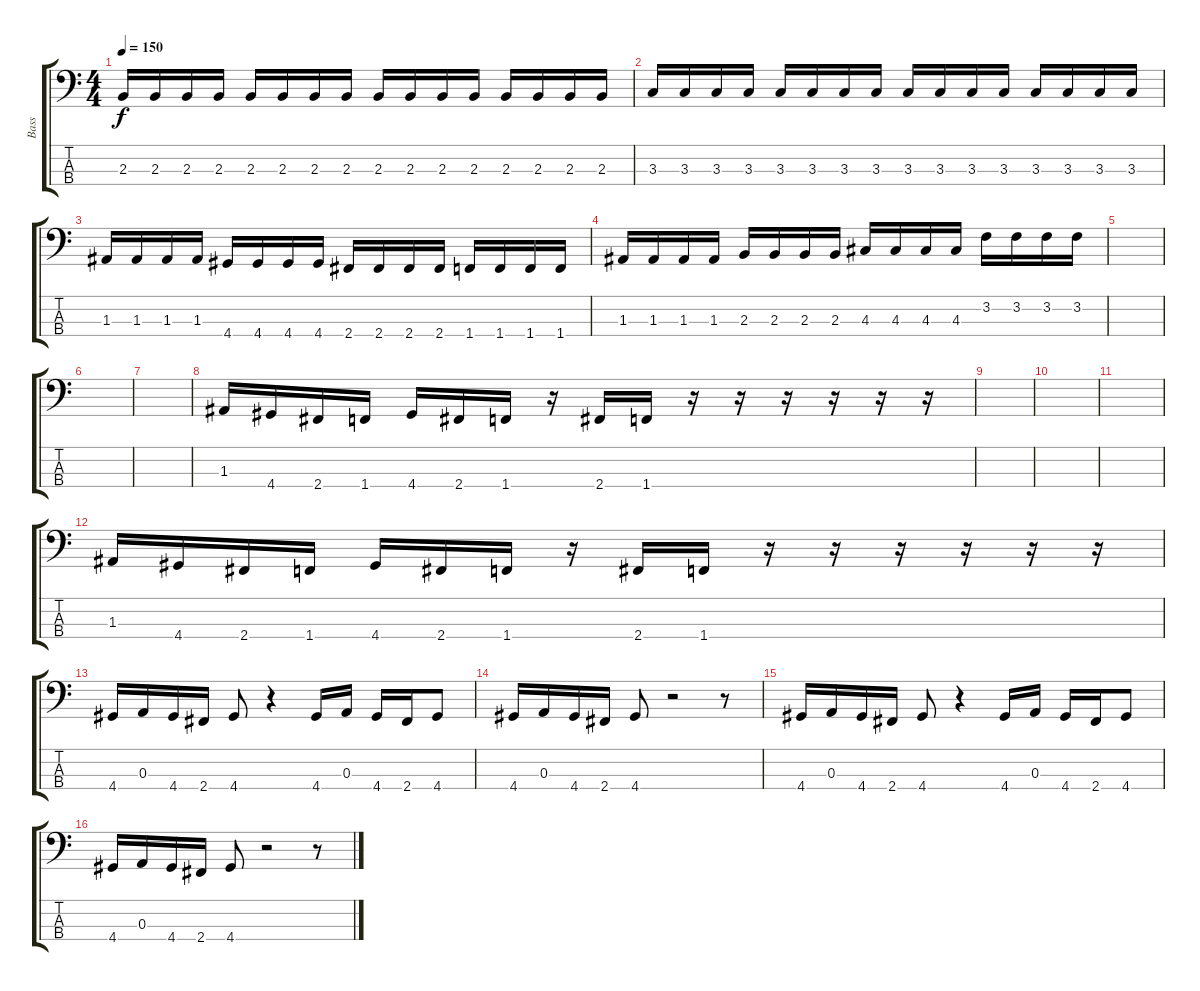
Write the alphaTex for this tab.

\track ("Bass" "Bass") {instrument electricbassfinger}
\staff {score tabs}
\tuning (G2 D2 A1 E1) {hide}
\ts (4 4)
\tempo 150
\clef f4
\ks c
2.3.16{dy f} 2.3.16 2.3.16 2.3.16 2.3.16 2.3.16 2.3.16 2.3.16 2.3.16 2.3.16 2.3.16 2.3.16 2.3.16 2.3.16 2.3.16 2.3.16 |
3.3.16 3.3.16 3.3.16 3.3.16 3.3.16 3.3.16 3.3.16 3.3.16 3.3.16 3.3.16 3.3.16 3.3.16 3.3.16 3.3.16 3.3.16 3.3.16 |
1.3.16 1.3.16 1.3.16 1.3.16 4.4.16 4.4.16 4.4.16 4.4.16 2.4.16 2.4.16 2.4.16 2.4.16 1.4.16 1.4.16 1.4.16 1.4.16 |
1.3.16 1.3.16 1.3.16 1.3.16 2.3.16 2.3.16 2.3.16 2.3.16 4.3.16 4.3.16 4.3.16 4.3.16 3.2.16 3.2.16 3.2.16 3.2.16 |
|
|
|
1.3.16 4.4.16 2.4.16 1.4.16 4.4.16 2.4.16 1.4.16 r.16 2.4.16 1.4.16 r.16 r.16 r.16 r.16 r.16 r.16 |
|
|
|
1.3.16 4.4.16 2.4.16 1.4.16 4.4.16 2.4.16 1.4.16 r.16 2.4.16 1.4.16 r.16 r.16 r.16 r.16 r.16 r.16 |
4.4.16 0.3.16 4.4.16 2.4.16 4.4.8 r.4 4.4.16 0.3.16 4.4.16 2.4.16 4.4.8 |
4.4.16 0.3.16 4.4.16 2.4.16 4.4.8 r.2 r.8 |
4.4.16 0.3.16 4.4.16 2.4.16 4.4.8 r.4 4.4.16 0.3.16 4.4.16 2.4.16 4.4.8 |
4.4.16 0.3.16 4.4.16 2.4.16 4.4.8 r.2 r.8
